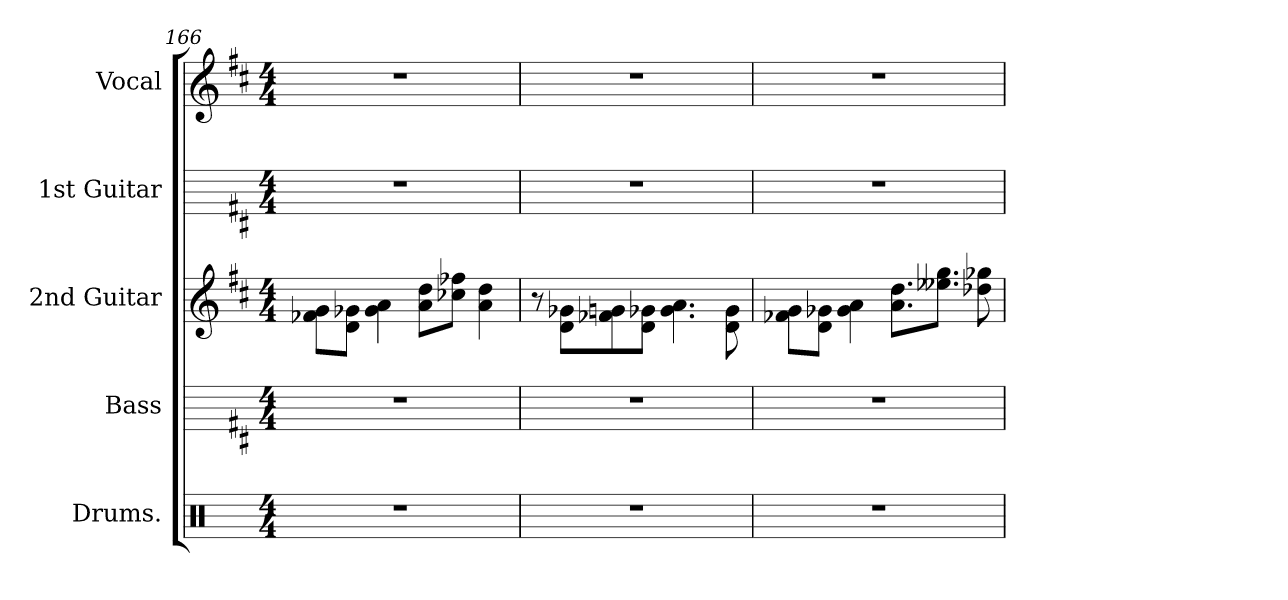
**kern	**kern	**kern	**kern	**kern
*part5	*part4	*part3	*part2	*part1
*staff5	*staff4	*staff3	*staff2	*staff1
*I"Drums.	*I"Bass	*I"2nd Guitar	*I"1st Guitar	*I"Vocal
*I'Drs.	*I'Ba.	*I'Gt.2	*I'Gt.1	*I'Vo.
!!LO:PB:g=z
*clefX	*	*	*	*clefG2
*	*ITrd7c12	*	*	*
*k[]	*k[f#c#]	*k[f#c#]	*k[f#c#]	*k[f#c#]
*M4/4	*M4/4	*M4/4	*M4/4	*M4/4
=166	=166	=166	=166	=166
1r	1r	8f-\ 8g\L	1r	1r
.	.	8d\ 8g-\J	.	.
.	.	4g-\ 4a\	.	.
.	.	8a\ 8dd\L	.	.
.	.	8cc-\ 8ff-\J	.	.
.	.	4a\ 4dd\	.	.
=167	=167	=167	=167	=167
1r	1r	8r	1r	1r
.	.	8d\ 8g-\L	.	.
.	.	8f-\ 8g\	.	.
.	.	8d\ 8g-\J	.	.
.	.	4.g-\ 4.a\	.	.
.	.	8d\ 8g-\	.	.
=168	=168	=168	=168	=168
1r	1r	8f-\ 8g\L	1r	1r
.	.	8d\ 8g-\J	.	.
.	.	4g-\ 4a\	.	.
.	.	8.a\ 8.dd\L	.	.
.	.	8.ee--\ 8.gg\J	.	.
.	.	8dd-\ 8gg-\	.	.
=	=	=	=	=
*-	*-	*-	*-	*-
